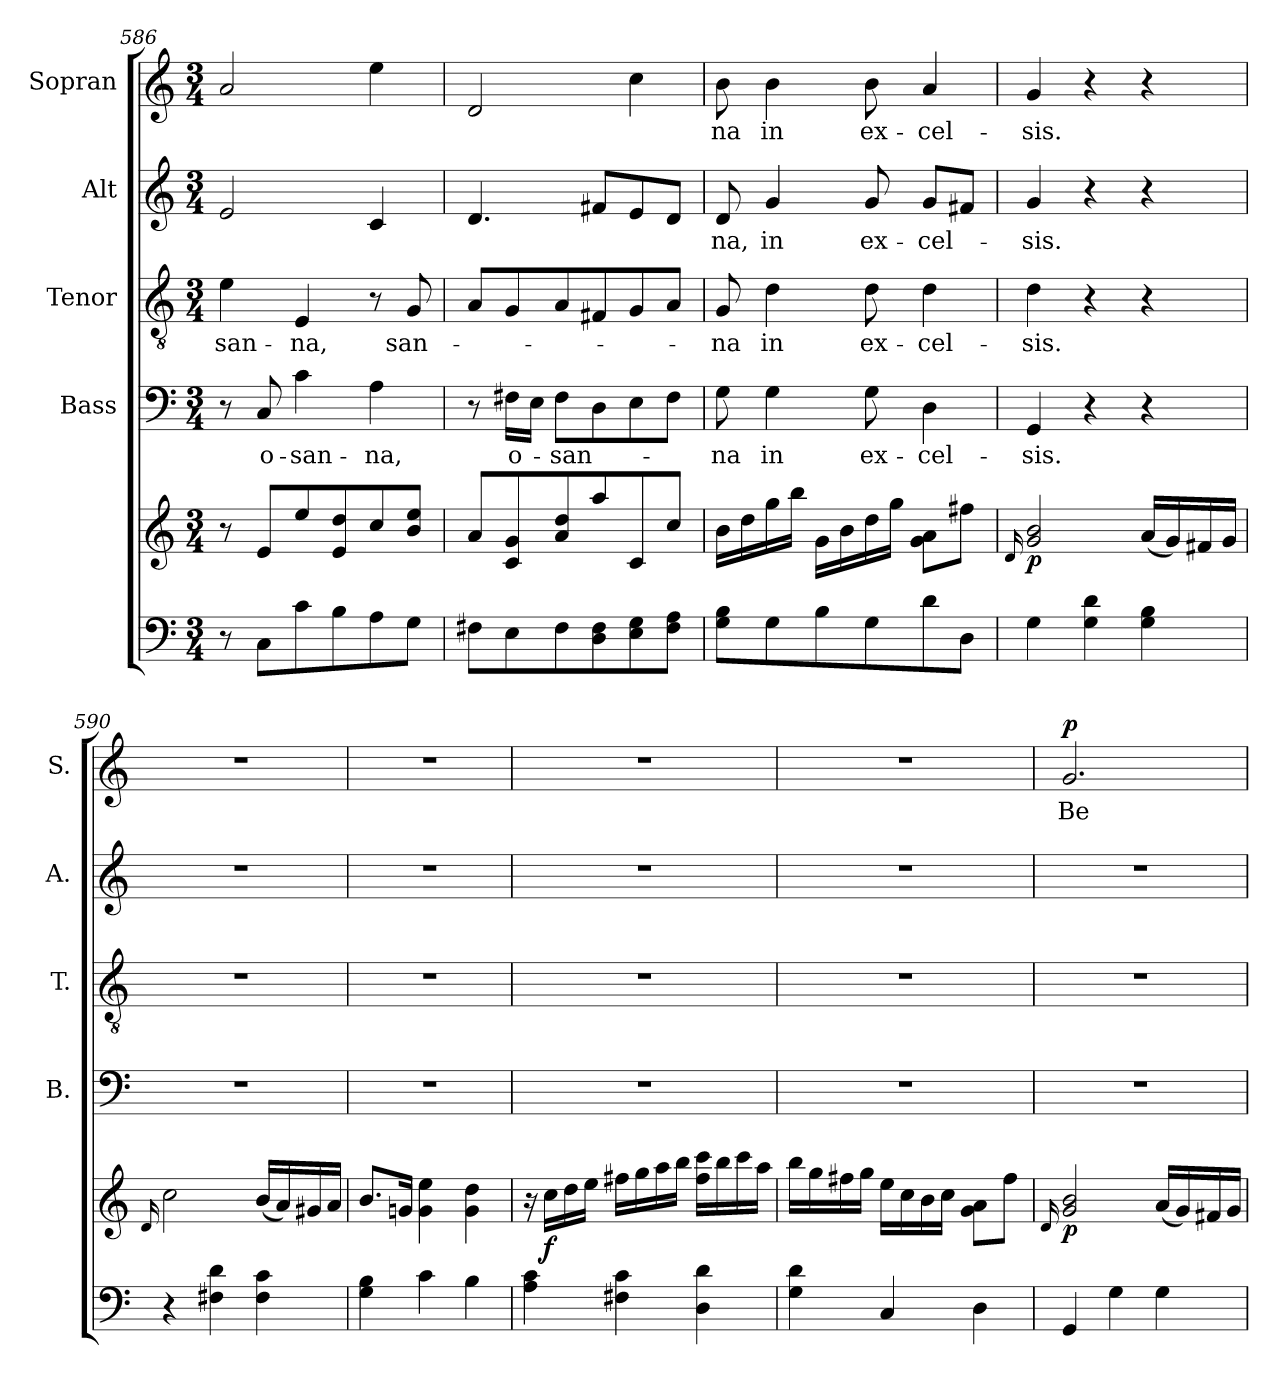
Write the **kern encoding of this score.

**kern	**kern	**dynam	**kern	**text	**kern	**text	**kern	**text	**kern	**text	**dynam
*part5	*part5	*part5	*part4	*part4	*part3	*part3	*part2	*part2	*part1	*part1	*part1
*staff6	*staff5	*staff5/6	*staff4	*staff4	*staff3	*staff3	*staff2	*staff2	*staff1	*staff1	*staff1
*	*	*	*I"Bass	*	*I"Tenor	*	*I"Alt	*	*I"Sopran	*	*
*	*	*	*I'B.	*	*I'T.	*	*I'A.	*	*I'S.	*	*
!!LO:PB:g=z
*clefF4	*clefG2	*	*clefF4	*	*clefGv2	*	*clefG2	*	*clefG2	*	*
*k[]	*k[]	*	*k[]	*	*k[]	*	*k[]	*	*k[]	*	*
*C:	*C:	*	*C:	*	*C:	*	*C:	*	*C:	*	*
*M3/4	*M3/4	*	*M3/4	*	*M3/4	*	*M3/4	*	*M3/4	*	*
=586	=586	=586	=586	=586	=586	=586	=586	=586	=586	=586	=586
!	!	!	!	!	!	!LO:LY:b	!	!	!	!	!
8r	8r	.	8r	.	4e\	-san-	2e/	.	2a/	.	.
!	!	!	!	!LO:LY:b	!	!	!	!	!	!	!
8C\L	8e/L	.	8C/	o-	.	.	.	.	.	.	.
!	!	!	!	!LO:LY:b	!	!LO:LY:b	!	!	!	!	!
8c\	8ee/	.	4c\	-san-	4E/	-na,	.	.	.	.	.
8B\	8e/ 8dd/	.	.	.	.	.	.	.	.	.	.
!	!	!	!	!LO:LY:b	!	!LO:LY:b	!	!	!	!	!
8A\	8cc/	.	4A\	-na,	8r	o-	4c/	.	4ee\	.	.
!	!	!	!	!	!	!LO:LY:b	!	!	!	!	!
8G\J	8b/ 8ee/J	.	.	.	8G/	-san-	.	.	.	.	.
=587	=587	=587	=587	=587	=587	=587	=587	=587	=587	=587	=587
8F#X\L	8a/L	.	8r	.	8A/L	.	4.d/	.	2d/	.	.
!	!	!	!	!LO:LY:b	!	!	!	!	!	!	!
8E\	8c/ 8g/	.	16F#X\LL	o-	8G/	.	.	.	.	.	.
.	.	.	16E\JJ	.	.	.	.	.	.	.	.
!	!	!	!	!LO:LY:b	!	!	!	!	!	!	!
8F#\	8a/ 8dd/	.	8F#\L	-san-	8A/	.	.	.	.	.	.
8D\ 8F#\	8aa/	.	8D\	.	8F#X/	.	8f#X/L	.	.	.	.
8E\ 8G\	8c/	.	8E\	.	8G/	.	8e/	.	4cc\	.	.
8F#\ 8A\J	8cc/J	.	8F#\J	.	8A/J	.	8d/J	.	.	.	.
=588	=588	=588	=588	=588	=588	=588	=588	=588	=588	=588	=588
!	!	!	!	!LO:LY:b	!	!LO:LY:b	!	!LO:LY:b	!	!LO:LY:b	!
8G\ 8B\L	16b\LL	.	8G\	-na	8G/	-na	8d/	-na,	8b\	-na	.
.	16dd\	.	.	.	.	.	.	.	.	.	.
!	!	!	!	!LO:LY:b	!	!LO:LY:b	!	!LO:LY:b	!	!LO:LY:b	!
8G\	16gg\	.	4G\	in	4d\	in	4g/	in	4b\	in	.
.	16bb\JJ	.	.	.	.	.	.	.	.	.	.
8B\	16g\LL	.	.	.	.	.	.	.	.	.	.
.	16b\	.	.	.	.	.	.	.	.	.	.
!	!	!	!	!LO:LY:b	!	!LO:LY:b	!	!LO:LY:b	!	!LO:LY:b	!
8G\	16dd\	.	8G\	ex-	8d\	ex-	8g/	ex-	8b\	ex-	.
.	16gg\JJ	.	.	.	.	.	.	.	.	.	.
!	!	!	!	!LO:LY:b	!	!LO:LY:b	!	!LO:LY:b	!	!LO:LY:b	!
8d\	8g\ 8a\L	.	4D\	-cel-	4d\	-cel-	8g/L	-cel-	4a/	-cel-	.
8D\J	8ff#X\J	.	.	.	.	.	8f#X/J	.	.	.	.
=589	=589	=589	=589	=589	=589	=589	=589	=589	=589	=589	=589
.	16qqd/	.	.	.	.	.	.	.	.	.	.
!	!	!LO:DY:b	!	!LO:LY:b	!	!LO:LY:b	!	!LO:LY:b	!	!LO:LY:b	!
4G\	2g/ 2b/	p	4GG/	-sis.	4d\	-sis.	4g/	-sis.	4g/	-sis.	.
4G\ 4d\	.	.	4r	.	4r	.	4r	.	4r	.	.
4G\ 4B\	(<16a/LL	.	4r	.	4r	.	4r	.	4r	.	.
.	16g/)	.	.	.	.	.	.	.	.	.	.
.	16f#X/	.	.	.	.	.	.	.	.	.	.
.	16g/JJ	.	.	.	.	.	.	.	.	.	.
=590	=590	=590	=590	=590	=590	=590	=590	=590	=590	=590	=590
.	16qqd/	.	.	.	.	.	.	.	.	.	.
4r	2cc\	.	2.r	.	2.r	.	2.r	.	2.r	.	.
4F#X\ 4d\	.	.	.	.	.	.	.	.	.	.	.
4F#\ 4c\	(<16b/LL	.	.	.	.	.	.	.	.	.	.
.	16a/)	.	.	.	.	.	.	.	.	.	.
.	16g#X/	.	.	.	.	.	.	.	.	.	.
.	16a/JJ	.	.	.	.	.	.	.	.	.	.
!!LO:LB:g=z
=591	=591	=591	=591	=591	=591	=591	=591	=591	=591	=591	=591
4G\ 4B\	8.b/L	.	2.r	.	2.r	.	2.r	.	2.r	.	.
.	16gn/Jk	.	.	.	.	.	.	.	.	.	.
4c\	4g\ 4ee\	.	.	.	.	.	.	.	.	.	.
4B\	4g\ 4dd\	.	.	.	.	.	.	.	.	.	.
=592	=592	=592	=592	=592	=592	=592	=592	=592	=592	=592	=592
4A\ 4c\	16r	.	2.r	.	2.r	.	2.r	.	2.r	.	.
!	!	!LO:DY:b	!	!	!	!	!	!	!	!	!
.	16cc\LL	f	.	.	.	.	.	.	.	.	.
.	16dd\	.	.	.	.	.	.	.	.	.	.
.	16ee\JJ	.	.	.	.	.	.	.	.	.	.
4F#X\ 4c\	16ff#X\LL	.	.	.	.	.	.	.	.	.	.
.	16gg\	.	.	.	.	.	.	.	.	.	.
.	16aa\	.	.	.	.	.	.	.	.	.	.
.	16bb\JJ	.	.	.	.	.	.	.	.	.	.
4D\ 4d\	16ff#\ 16ccc\LL	.	.	.	.	.	.	.	.	.	.
.	16bb\	.	.	.	.	.	.	.	.	.	.
.	16ccc\	.	.	.	.	.	.	.	.	.	.
.	16aa\JJ	.	.	.	.	.	.	.	.	.	.
=593	=593	=593	=593	=593	=593	=593	=593	=593	=593	=593	=593
4G\ 4d\	16bb\LL	.	2.r	.	2.r	.	2.r	.	2.r	.	.
.	16gg\	.	.	.	.	.	.	.	.	.	.
.	16ff#X\	.	.	.	.	.	.	.	.	.	.
.	16gg\JJ	.	.	.	.	.	.	.	.	.	.
4C/	16ee\LL	.	.	.	.	.	.	.	.	.	.
.	16cc\	.	.	.	.	.	.	.	.	.	.
.	16b\	.	.	.	.	.	.	.	.	.	.
.	16cc\JJ	.	.	.	.	.	.	.	.	.	.
4D\	8g\ 8a\L	.	.	.	.	.	.	.	.	.	.
.	8ff#\J	.	.	.	.	.	.	.	.	.	.
=594	=594	=594	=594	=594	=594	=594	=594	=594	=594	=594	=594
.	16qqd/	.	.	.	.	.	.	.	.	.	.
!	!	!LO:DY:b	!	!	!	!	!	!	!	!LO:LY:b	!LO:DY:a
4GG/	2g/ 2b/	p	2.r	.	2.r	.	2.r	.	2.g/	Be-	p
4G\	.	.	.	.	.	.	.	.	.	.	.
4G\	(<16a/LL	.	.	.	.	.	.	.	.	.	.
.	16g/)	.	.	.	.	.	.	.	.	.	.
.	16f#X/	.	.	.	.	.	.	.	.	.	.
.	16g/JJ	.	.	.	.	.	.	.	.	.	.
=	=	=	=	=	=	=	=	=	=	=	=
*-	*-	*-	*-	*-	*-	*-	*-	*-	*-	*-	*-
